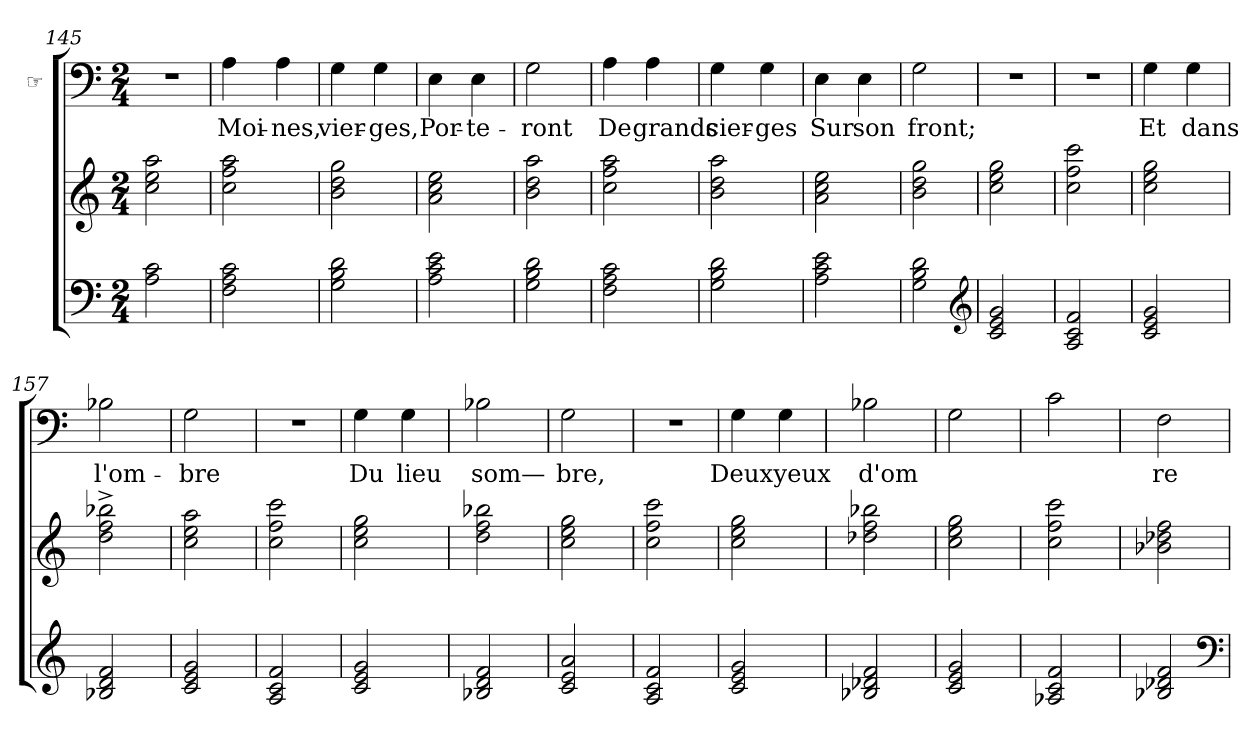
**kern	**kern	**kern	**text
*part3	*part2	*part1	*part1
*staff3	*staff2	*staff1	*staff1
*	*	*I"☞	*
*clefF4	*clefG2	*clefF4	*
*k[]	*k[]	*k[]	*
*M2/4	*M2/4	*M2/4	*
=145	=145	=145	=145
2Ai\ 2ci\	2ccj\ 2eej\ 2aaj\	2r	.
=146	=146	=146	=146
2Fi\ 2Ai\ 2ci\	2ccj\ 2ffj\ 2aaj\	4Aj\	Moi-
.	.	4Aj\	nes,
=147	=147	=147	=147
2Gi\ 2Bi\ 2di\	2bj\ 2ddj\ 2ggj\	4Gj\	vier-
.	.	4Gj\	ges,
!!LO:LB:g=z
=148	=148	=148	=148
2Ai\ 2ci\ 2ei\	2eej\ 2ccj\ 2aj\	4Ej\	Por-
.	.	4Ej\	te-
=149	=149	=149	=149
2Gi\ 2Bi\ 2di\	2bj\ 2ddj\ 2aaj\	2Gj\	ront
=150	=150	=150	=150
2Fi\ 2Ai\ 2ci\	2ccj\ 2aaj\ 2ffj\	4Aj\	De
.	.	4Aj\	grands
=151	=151	=151	=151
2Gi\ 2Bi\ 2di\	2bj\ 2ddj\ 2aaj\	4Gj\	cier-
.	.	4Gj\	ges
=152	=152	=152	=152
2Ai\ 2ci\ 2ei\	2eej\ 2ccj\ 2aj\	4Ej\	Sur
.	.	4Ej\	son
=153	=153	=153	=153
2Gi\ 2Bi\ 2di\	2bj\ 2ddj\ 2ggj\	2Gj\	front;
*clefG2	*	*	*
=154	=154	=154	=154
2gi/ 2ei/ 2ci/	2ccj\ 2ggj\ 2eej\	2r	.
=155	=155	=155	=155
2Ai/ 2fi/ 2ci/	2ccj\ 2ffj\ 2cccj\	2r	.
=156	=156	=156	=156
2gi/ 2ei/ 2ci/	2ccj\ 2eej\ 2ggj\	4Gj\	Et
.	.	4Gj\	dans
=157	=157	=157	=157
2fi/ 2di/ 2B-Xi/	2ddj^<\ 2ffj^<\ 2bb-Xj^<\	2B-Xj\	l'om-
=158	=158	=158	=158
2gi/ 2ei/ 2ci/	2ccj\ 2eej\ 2aaj\	2Gj\	bre
=159	=159	=159	=159
2fi/ 2ci/ 2Ai/	2ccj\ 2ffj\ 2cccj\	2r	.
!!LO:PB:g=z
=160	=160	=160	=160
2gi/ 2ei/ 2ci/	2ccj\ 2eej\ 2ggj\	4Gj\	Du
.	.	4Gj\	lieu
=161	=161	=161	=161
2fi/ 2di/ 2B-Xi/	2ddj\ 2ffj\ 2bb-Xj\	2B-Xj\	som—
=162	=162	=162	=162
2ai/ 2ei/ 2ci/	2ccj\ 2eej\ 2ggj\	2Gj\	bre,
=163	=163	=163	=163
2fi/ 2ci/ 2Ai/	2ccj\ 2ffj\ 2cccj\	2r	.
=164	=164	=164	=164
2gi/ 2ei/ 2ci/	2ccj\ 2eej\ 2ggj\	4Gj\	Deux
.	.	4Gj\	yeux
=165	=165	=165	=165
2fi/ 2d-Xi/ 2B-Xi/	2dd-Xj\ 2ffj\ 2bb-Xj\	2B-Xj\	d'om
=166	=166	=166	=166
2gi/ 2ei/ 2ci/	2ggj\ 2eej\ 2ccj\	2Gj\	.
=167	=167	=167	=167
2fi/ 2ci/ 2A-Xi/	2ccj\ 2ffj\ 2cccj\	2cj\	.
=168	=168	=168	=168
2fi/ 2d-Xi/ 2B-Xi/	2b-Xj\ 2dd-Xj\ 2ffj\	2Fj\	re-
*clefF4	*	*	*
=	=	=	=
*-	*-	*-	*-
